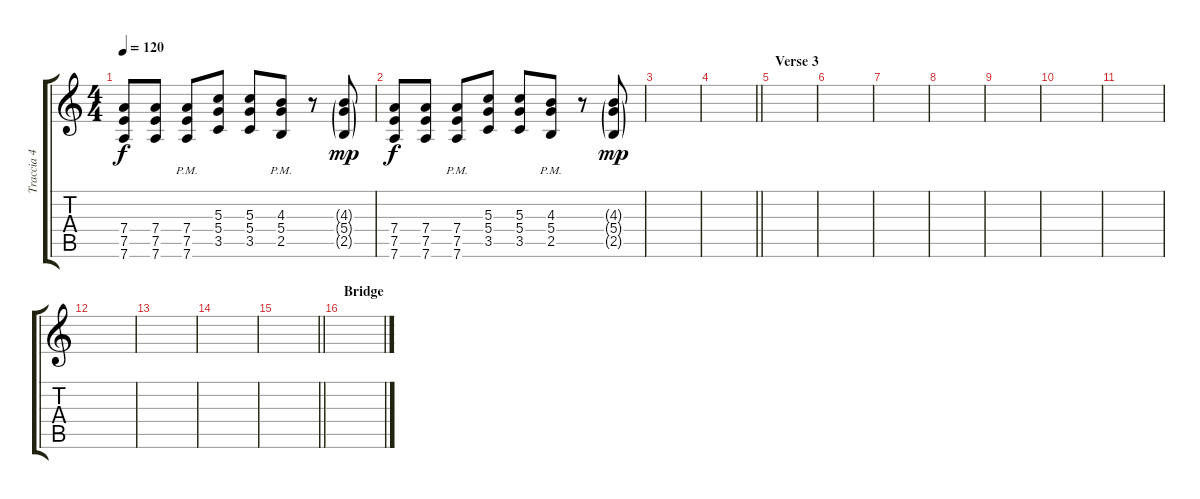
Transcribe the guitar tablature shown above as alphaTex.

\track ("Traccia 4" "Traccia 4") {instrument distortionguitar}
\staff {score tabs}
\tuning (E4 B3 G3 D3 A2 D2) {hide}
\ts (4 4)
\tempo 120
\clef g2
\ks c
(7.4 7.5 7.6).8{dy f} (7.4 7.5 7.6).8 (7.4{pm} 7.5 7.6).8 (5.3 5.4 3.5).8 (5.3 5.4 3.5).8 (4.3{pm} 5.4 2.5).8 r.8 (4.3{g} 5.4{g} 2.5{g}).8{dy mp} |
(7.4 7.5 7.6).8{dy f} (7.4 7.5 7.6).8 (7.4{pm} 7.5 7.6).8 (5.3 5.4 3.5).8 (5.3 5.4 3.5).8 (4.3{pm} 5.4 2.5).8 r.8 (4.3{g} 5.4{g} 2.5{g}).8{dy mp} |
|
\barLineRight lightlight
|
\section ("" "Verse 3")
|
|
|
|
|
|
|
|
|
|
\barLineRight lightlight
|
\section ("" "Bridge")
